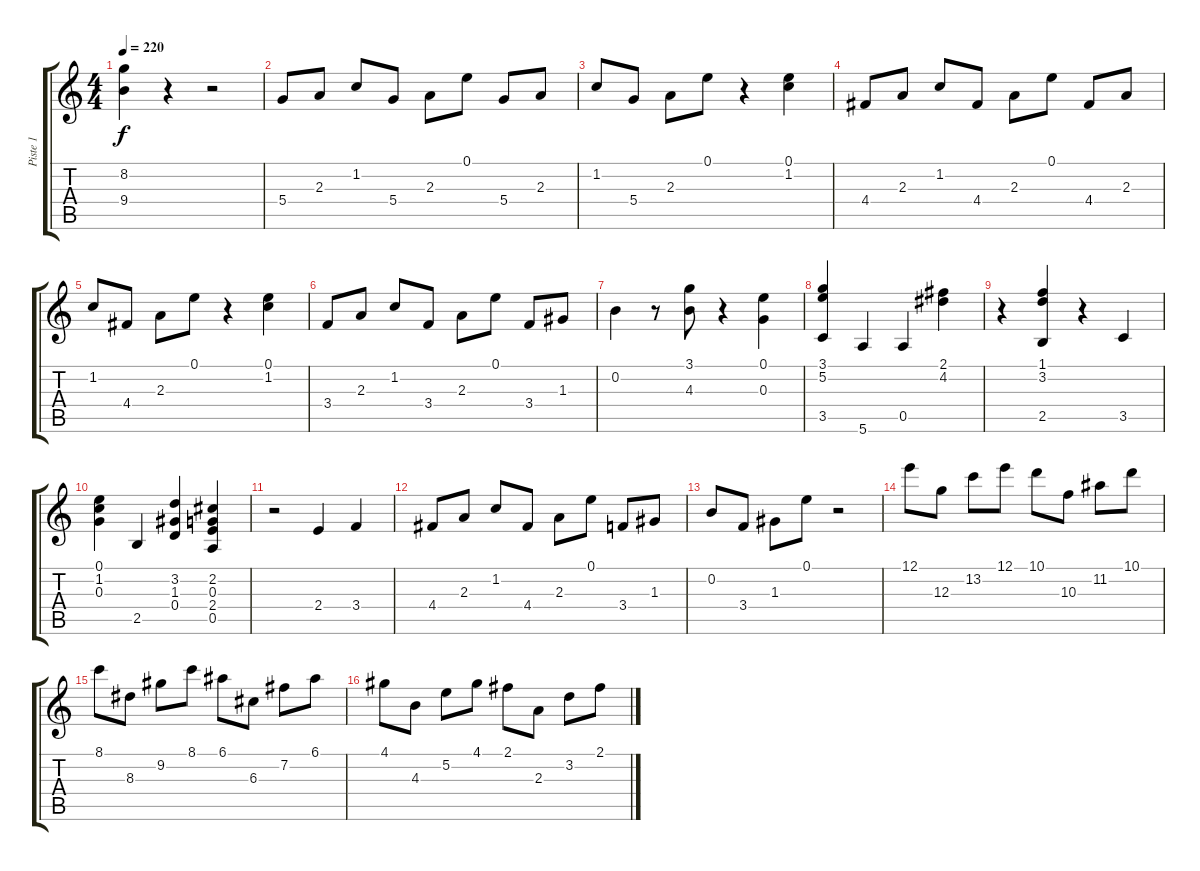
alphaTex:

\track ("Piste 1" "Piste 1") {instrument acousticguitarnylon}
\staff {score tabs}
\tuning (E4 B3 G3 D3 A2 E2) {hide}
\ts (4 4)
\tempo 220
\clef g2
\ks c
(8.2 9.4).4{dy f} r.4 r.2 |
5.4.8 2.3.8 1.2.8 5.4.8 2.3.8 0.1.8 5.4.8 2.3.8 |
1.2.8 5.4.8 2.3.8 0.1.8 r.4 (0.1 1.2).4 |
4.4.8 2.3.8 1.2.8 4.4.8 2.3.8 0.1.8 4.4.8 2.3.8 |
1.2.8 4.4.8 2.3.8 0.1.8 r.4 (0.1 1.2).4 |
3.4.8 2.3.8 1.2.8 3.4.8 2.3.8 0.1.8 3.4.8 1.3.8 |
0.2.4 r.8 (3.1 4.3).8 r.4 (0.1 0.3).4 |
(3.1 5.2 3.5).4 5.6.4 0.5.4 (2.1 4.2).4 |
r.4 (1.1 3.2 2.5).4 r.4 3.5.4 |
(0.1 1.2 0.3).4 2.5.4 (3.2 1.3 0.4).4 (2.2 0.3 2.4 0.5).4 |
r.2 2.4.4 3.4.4 |
4.4.8 2.3.8 1.2.8 4.4.8 2.3.8 0.1.8 3.4.8 1.3.8 |
0.2.8 3.4.8 1.3.8 0.1.8 r.2 |
12.1.8 12.3.8 13.2.8 12.1.8 10.1.8 10.3.8 11.2.8 10.1.8 |
8.1.8 8.3.8 9.2.8 8.1.8 6.1.8 6.3.8 7.2.8 6.1.8 |
4.1.8 4.3.8 5.2.8 4.1.8 2.1.8 2.3.8 3.2.8 2.1.8
